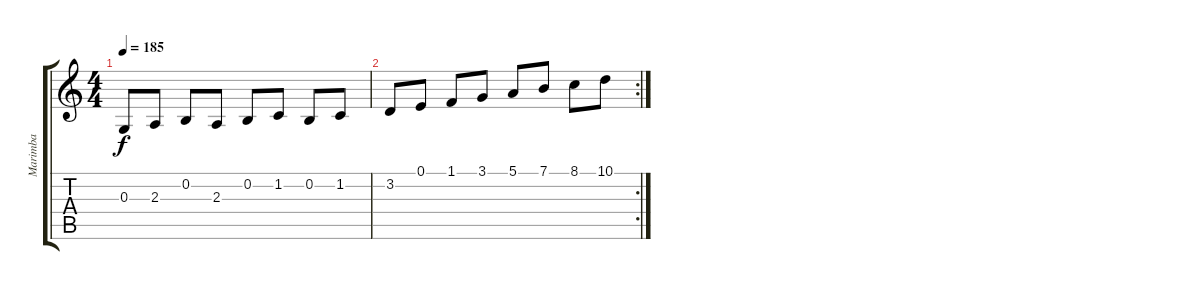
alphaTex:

\track ("Marimba" "Marimba") {instrument marimba}
\staff {score tabs}
\tuning (E4 B3 G3 D3 A2 E2) {hide}
\ts (4 4)
\tempo 185
\clef g2
\ks c
0.3.8{dy f} 2.3.8 0.2.8 2.3.8 0.2.8 1.2.8 0.2.8 1.2.8 |
\rc 2
3.2.8 0.1.8 1.1.8 3.1.8 5.1.8 7.1.8 8.1.8 10.1.8
